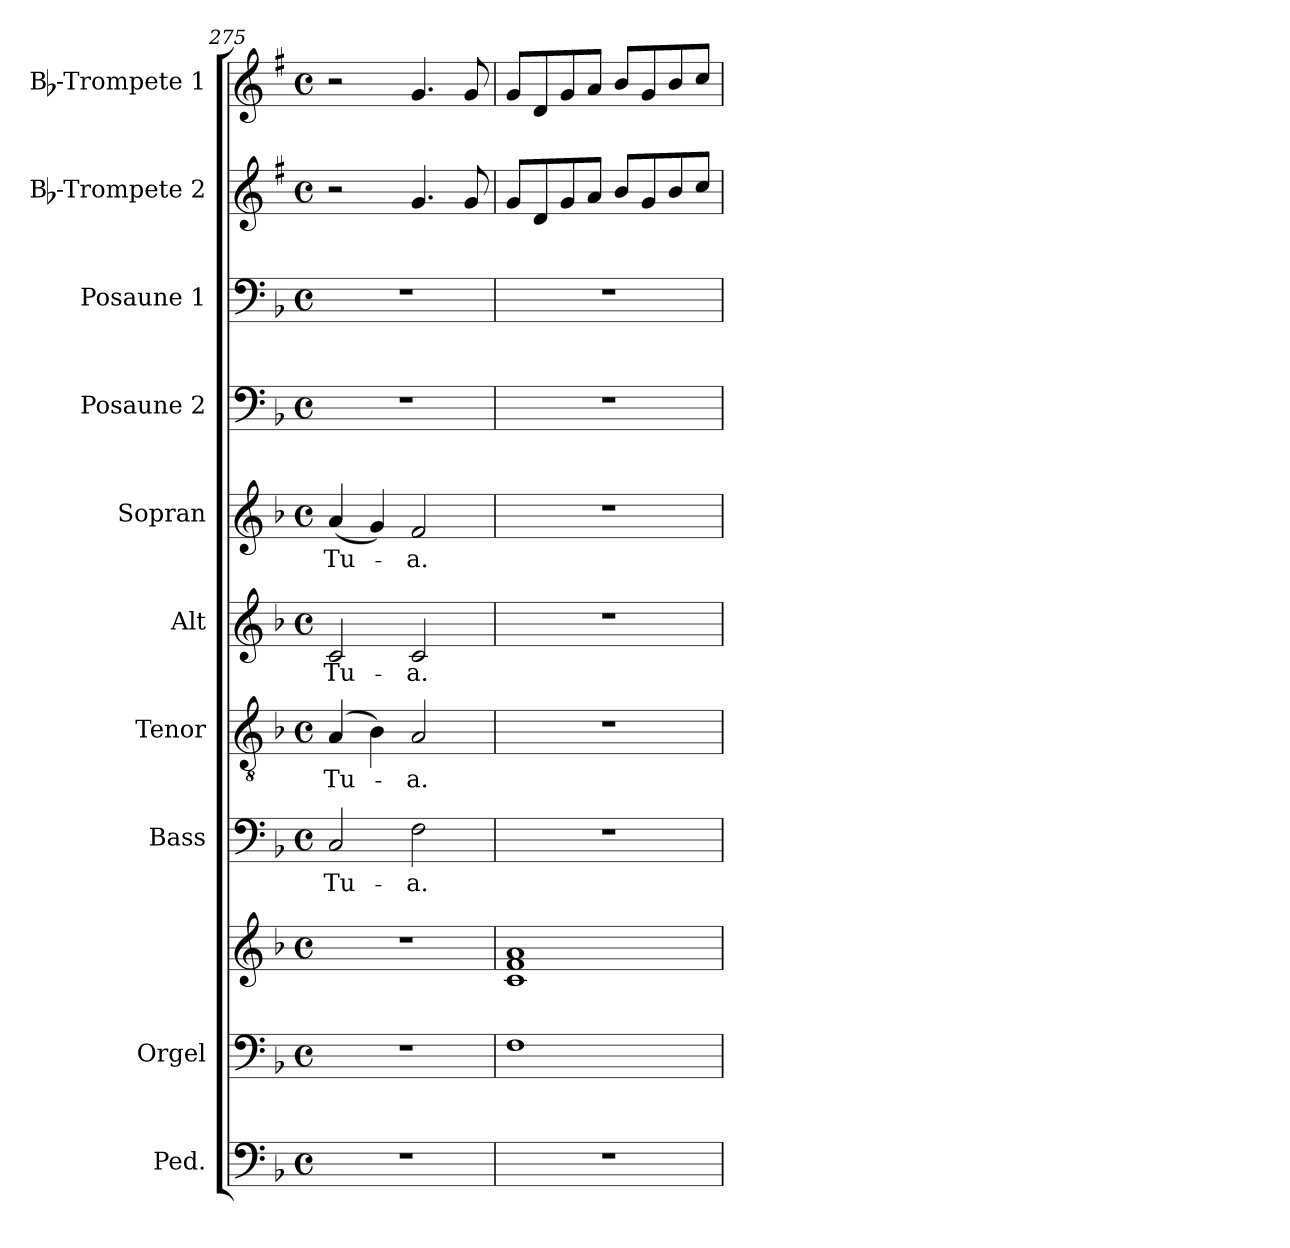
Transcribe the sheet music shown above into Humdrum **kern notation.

**kern	**kern	**kern	**kern	**text	**kern	**text	**kern	**text	**kern	**text	**kern	**kern	**kern	**kern
*part10	*part9	*part9	*part8	*part8	*part7	*part7	*part6	*part6	*part5	*part5	*part4	*part3	*part2	*part1
*staff11	*staff10	*staff9	*staff8	*staff8	*staff7	*staff7	*staff6	*staff6	*staff5	*staff5	*staff4	*staff3	*staff2	*staff1
*I"Ped.	*I"Orgel	*	*I"Bass	*	*I"Tenor	*	*I"Alt	*	*I"Sopran	*	*I"Posaune 2	*I"Posaune 1	*I"Bb-Trompete 2	*I"Bb-Trompete 1
*	*I'Org.	*	*I'B.	*	*I'T.	*	*I'A.	*	*I'S.	*	*I'Pos. 2	*I'Pos. 1	*I'Bb Trp. 2	*I'Bb Trp. 1
!!LO:PB:g=z
*clefF4	*clefF4	*clefG2	*clefF4	*	*clefGv2	*	*clefG2	*	*clefG2	*	*clefF4	*clefF4	*clefG2	*clefG2
*ITrd7c12	*	*	*	*	*	*	*	*	*	*	*	*	*ITrd1c2	*ITrd1c2
*k[b-]	*k[b-]	*k[b-]	*k[b-]	*	*k[b-]	*	*k[b-]	*	*k[b-]	*	*k[b-]	*k[b-]	*k[b-]	*k[b-]
*F:	*F:	*F:	*F:	*	*F:	*	*F:	*	*F:	*	*F:	*F:	*F:	*F:
*M4/4	*M4/4	*M4/4	*M4/4	*	*M4/4	*	*M4/4	*	*M4/4	*	*M4/4	*M4/4	*M4/4	*M4/4
*met(c)	*met(c)	*met(c)	*met(c)	*	*met(c)	*	*met(c)	*	*met(c)	*	*met(c)	*met(c)	*met(c)	*met(c)
=275	=275	=275	=275	=275	=275	=275	=275	=275	=275	=275	=275	=275	=275	=275
!	!	!	!	!LO:LY:b	!	!LO:LY:b	!	!LO:LY:b	!	!LO:LY:b	!	!	!	!
1r	1r	1r	2C/	Tu-	(4A/	Tu-	2c/	Tu-	(<4a/	Tu-	1r	1r	2r	2r
.	.	.	.	.	4B-\)	.	.	.	4g/)	.	.	.	.	.
!	!	!	!	!LO:LY:b	!	!LO:LY:b	!	!LO:LY:b	!	!LO:LY:b	!	!	!	!
.	.	.	2F\	-a.	2A/	-a.	2c/	-a.	2f/	-a.	.	.	4.f/	4.f/
.	.	.	.	.	.	.	.	.	.	.	.	.	8f/	8f/
=276	=276	=276	=276	=276	=276	=276	=276	=276	=276	=276	=276	=276	=276	=276
1r	1F	1c 1f 1a	1r	.	1r	.	1r	.	1r	.	1r	1r	8f/L	8f/L
.	.	.	.	.	.	.	.	.	.	.	.	.	8c/	8c/
.	.	.	.	.	.	.	.	.	.	.	.	.	8f/	8f/
.	.	.	.	.	.	.	.	.	.	.	.	.	8g/J	8g/J
.	.	.	.	.	.	.	.	.	.	.	.	.	8a/L	8a/L
.	.	.	.	.	.	.	.	.	.	.	.	.	8f/	8f/
.	.	.	.	.	.	.	.	.	.	.	.	.	8a/	8a/
.	.	.	.	.	.	.	.	.	.	.	.	.	8b-/J	8b-/J
=	=	=	=	=	=	=	=	=	=	=	=	=	=	=
*-	*-	*-	*-	*-	*-	*-	*-	*-	*-	*-	*-	*-	*-	*-
